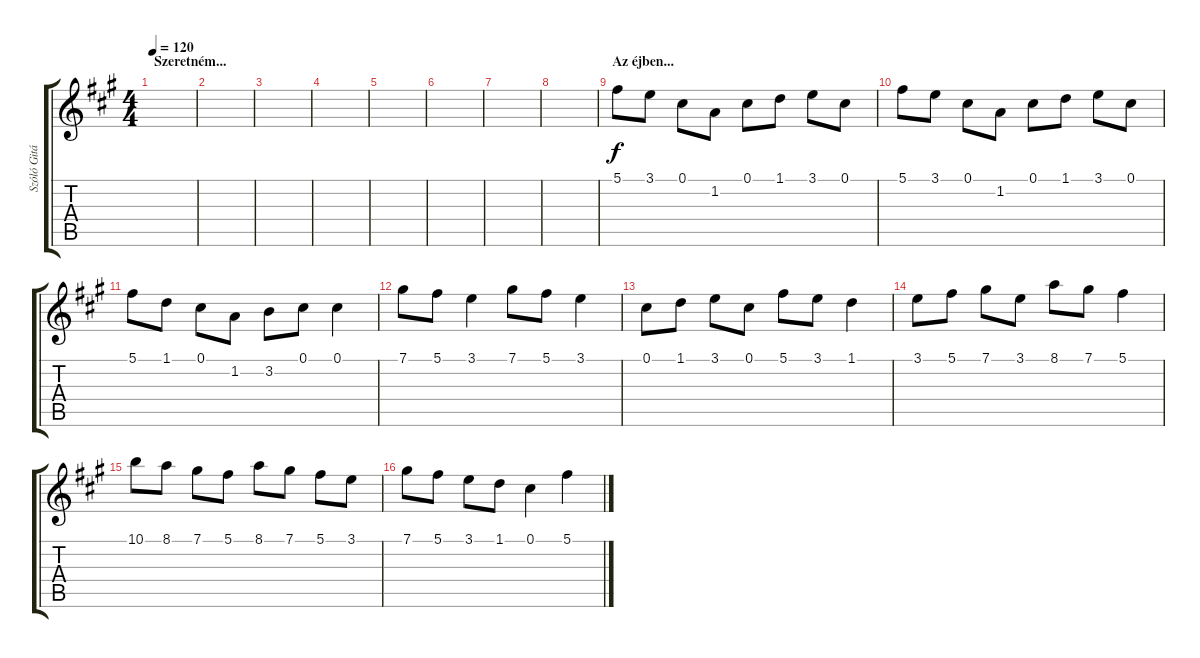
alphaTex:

\track ("Szóló Gitár 1" "Szóló Gitá") {instrument overdrivenguitar}
\staff {score tabs}
\tuning (Db4 Ab3 E3 B2 Gb2 Db2) {hide}
\ts (4 4)
\section ("" "Szeretném...")
\tempo 120
\clef g2
\ks a
|
|
|
|
|
|
|
|
\section ("" "Az éjben...")
5.1.8 3.1.8 0.1.8 1.2.8 0.1.8 1.1.8 3.1.8 0.1.8 |
5.1.8 3.1.8 0.1.8 1.2.8 0.1.8 1.1.8 3.1.8 0.1.8 |
5.1.8 1.1.8 0.1.8 1.2.8 3.2.8 0.1.8 0.1.4 |
7.1.8 5.1.8 3.1.4 7.1.8 5.1.8 3.1.4 |
0.1.8 1.1.8 3.1.8 0.1.8 5.1.8 3.1.8 1.1.4 |
3.1.8 5.1.8 7.1.8 3.1.8 8.1.8 7.1.8 5.1.4 |
10.1.8 8.1.8 7.1.8 5.1.8 8.1.8 7.1.8 5.1.8 3.1.8 |
7.1.8 5.1.8 3.1.8 1.1.8 0.1.4 5.1.4
